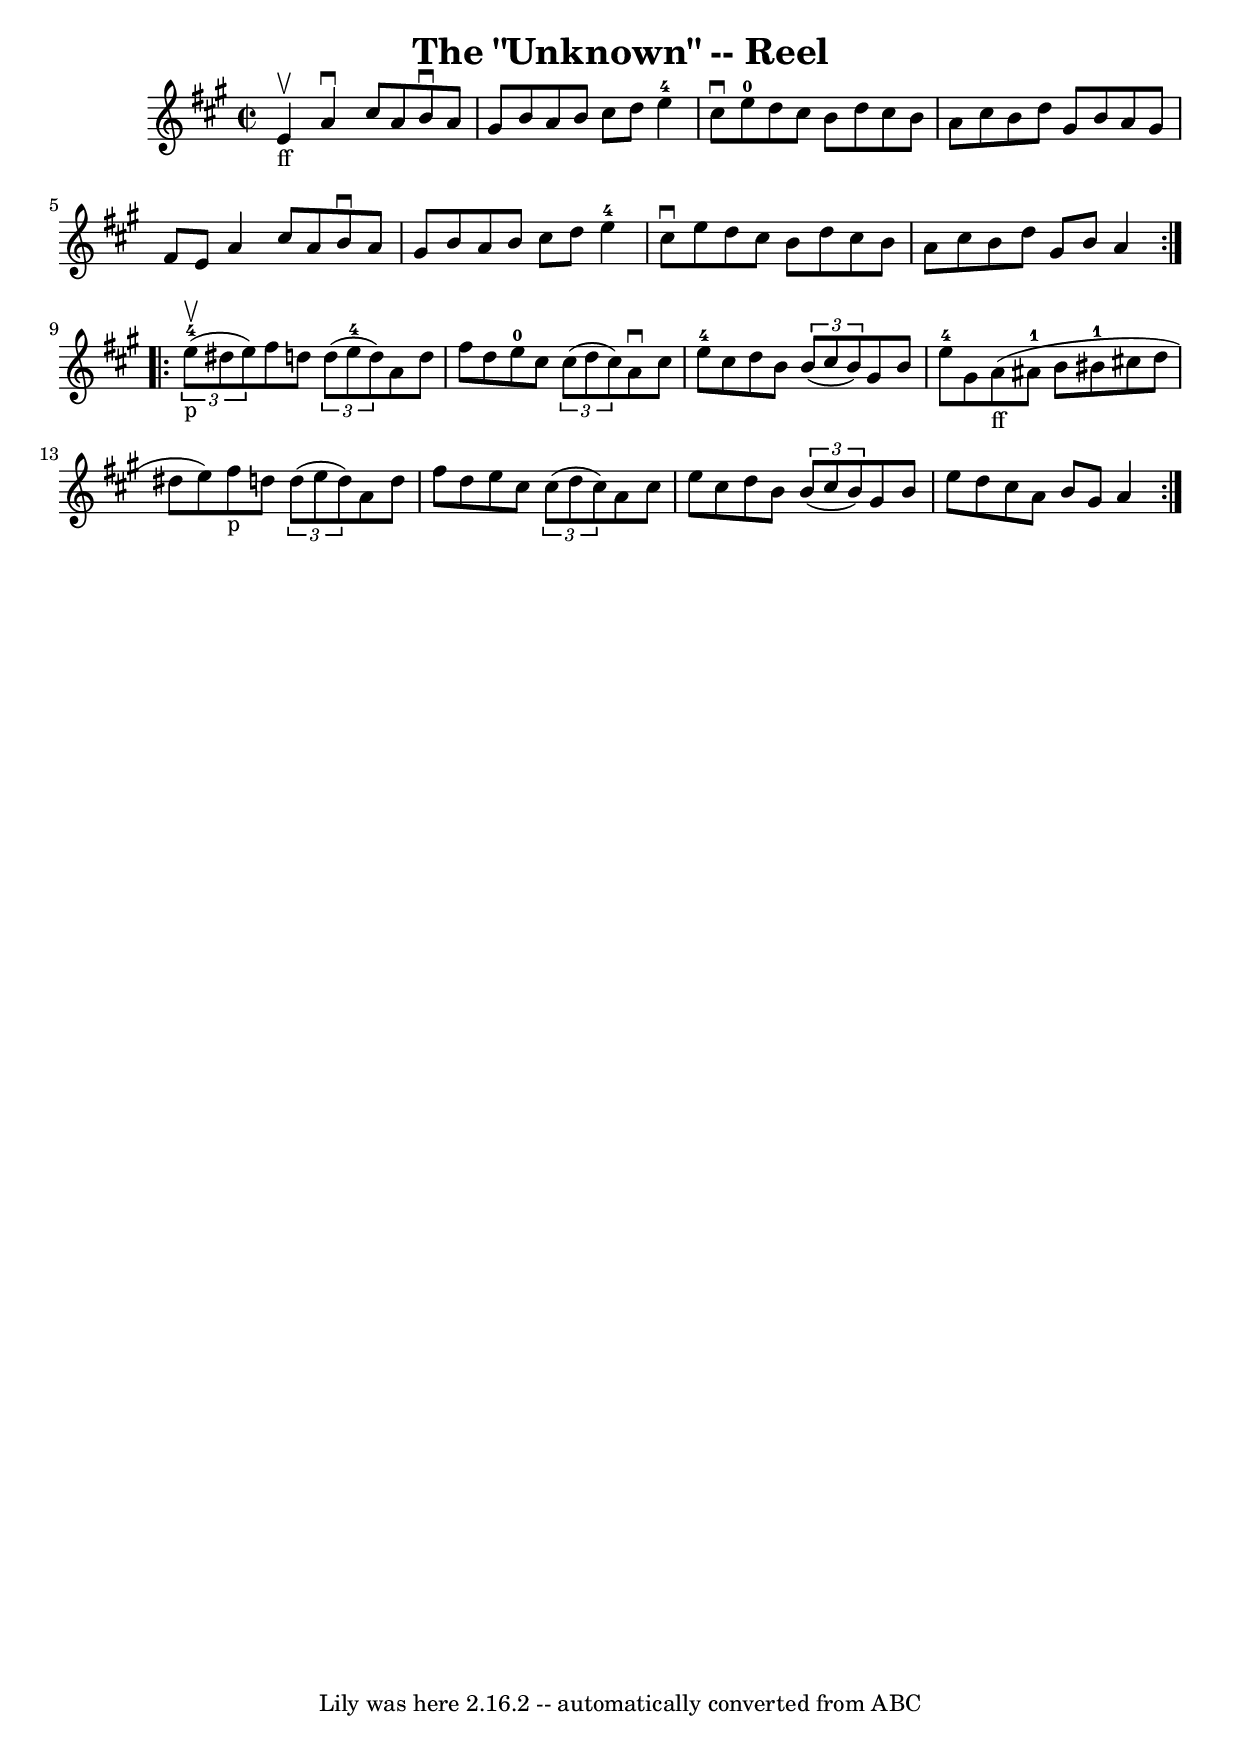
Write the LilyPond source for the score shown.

\version "2.16.2"
\include "Mammoth.ily"
\header {
	%% book = "Ryan's Mammoth Collection"
	crossRefNumber = "1"
	footnotes = "\\\\316"
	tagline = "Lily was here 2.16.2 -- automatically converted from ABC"
	title = "The \"Unknown\" -- Reel"
}
voicedefault =  {


\repeat volta 2 {
\override Staff.TimeSignature #'style = #'C
 \time 2/2 
\key a \major e'4_"ff"^\upbow |
 a'4^\downbow   
cis''8 a'8 b'8^\downbow a'8 gis'8 b'8    |
 a'8 b'8   
 cis''8 d''8 e''4-4 cis''8^\downbow e''8-0   |
 d''8 
 cis''8 b'8 d''8 cis''8 b'8 a'8 cis''8    |
 b'8    
d''8 gis'8 b'8 a'8 gis'8 fis'8 e'8    |
 a'4    
cis''8 a'8 b'8^\downbow a'8 gis'8 b'8    |
 a'8 b'8   
 cis''8 d''8 e''4-4 cis''8^\downbow e''8    |
 d''8    
cis''8 b'8 d''8 cis''8 b'8 a'8 cis''8    |
 b'8    
d''8 gis'8 b'8 a'4    }     \repeat volta 2 {   \times 2/3 { e''8 
-4_"p"^\upbow(dis''8 e''8) } |
 fis''8 d''!8    
\times 2/3 { d''8 (e''8-4 d''8) } a'8 d''8 fis''8 d''8  
  |
 e''8-0 cis''8    \times 2/3 { cis''8 (d''8 cis''8  
-) } a'8^\downbow cis''8 e''8-4 cis''8    |
 d''8 b'8   
 \times 2/3 { b'8 (cis''8 b'8) } gis'8 b'8 e''8-4 gis'8 
   |
 a'8_"ff"(ais'8-1 b'8 bis'8-1 cis''!8    
d''8 dis''8 e''8)   |
 fis''8_"p" d''!8    \times 2/3 { 
 d''8 (e''8 d''8) } a'8 d''8 fis''8 d''8    |
   
e''8 cis''8    \times 2/3 { cis''8 (d''8 cis''8) } a'8    
cis''8 e''8 cis''8    |
 d''8 b'8    \times 2/3 { b'8 (
cis''8 b'8) } gis'8 b'8 e''8 d''8    |
 cis''8 a'8  
 b'8 gis'8 a'4    }   
}

\score{
    <<

	\context Staff="default"
	{
	    \voicedefault 
	}

    >>
	\layout {
	}
	\midi {}
}
